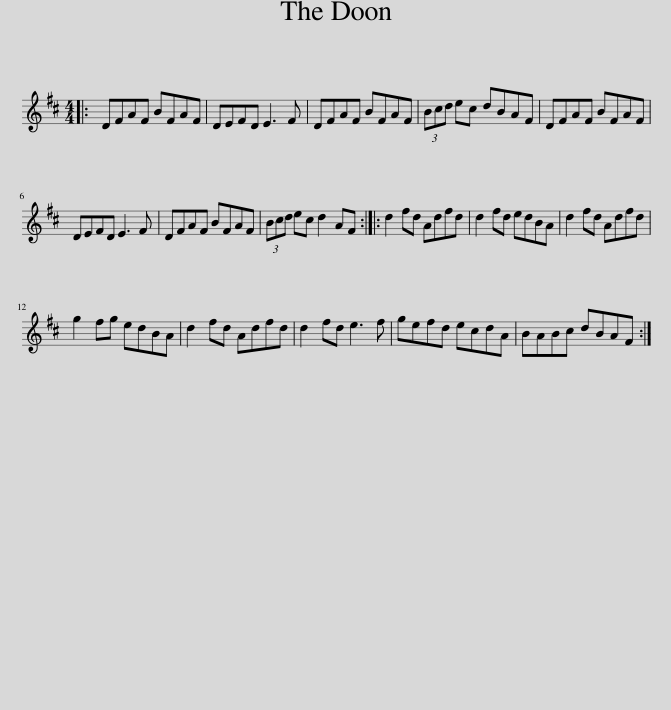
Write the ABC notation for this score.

X:1
L:1/8
M:4/4
I:linebreak $
K:D
V:1 treble
V:1
|: DFAF BFAF | DEFD E3 F | DFAF BFAF | (3Bcd ec dBAF | DFAF BFAF |$ %5
 DEFD E3 F | DFAF BFAF | (3Bcd ec d2 AF :: d2 fd Adfd | d2 fd edBA | %10
 d2 fd Adfd |$ g2 fg edBA | d2 fd Adfd | d2 fd e3 f | gefd ecdA | %15
 BABc dBAF :| %16
